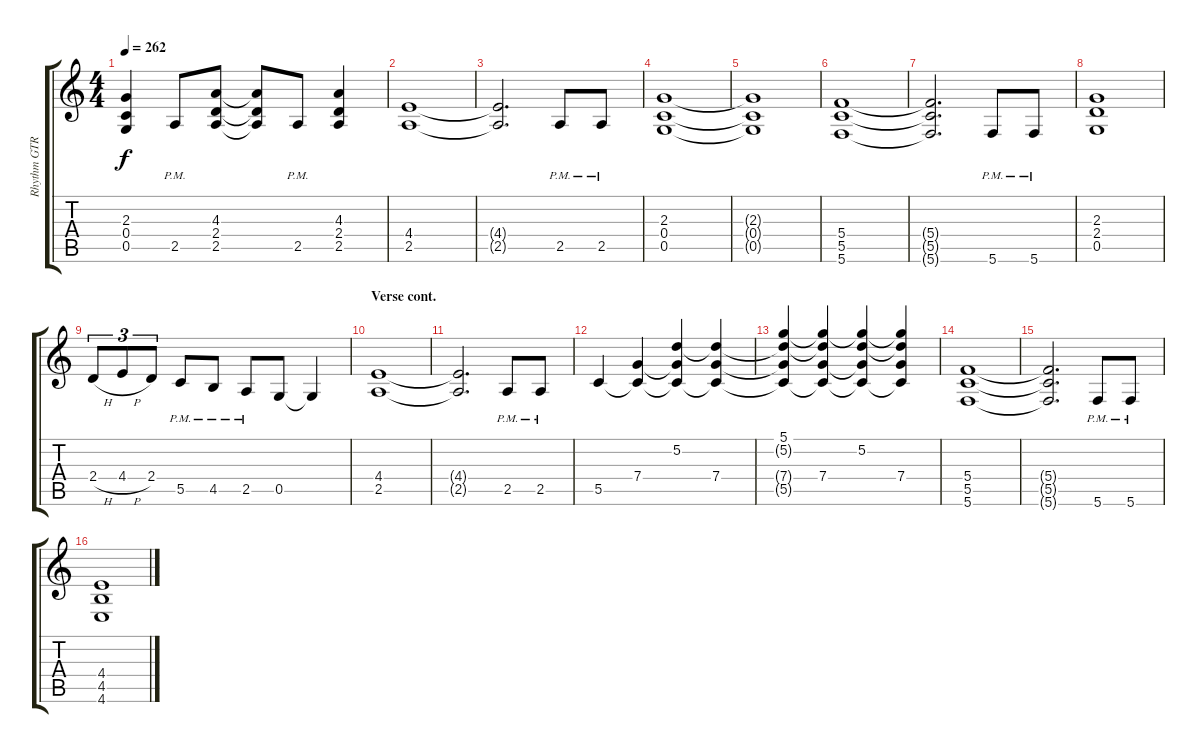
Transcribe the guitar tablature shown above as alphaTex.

\track ("Rhythm GTR 1" "Rhythm GTR") {instrument overdrivenguitar}
\staff {score tabs}
\tuning (D4 A3 F3 C3 G2 C2) {hide}
\ts (4 4)
\tempo 262
\clef g2
\ks aminor
(2.3 0.4 0.5).4{dy f} 2.5{pm}.8 (4.3 2.4 2.5).8 (4.3{t} 2.4{t} 2.5{t}).8 2.5{pm}.8 (4.3 2.4 2.5).4 |
(4.4 2.5).1 |
(4.4{t} 2.5{t}).2{d} 2.5{pm}.8 2.5{pm}.8 |
(2.3 0.4 0.5).1 |
(2.3{t} 0.4{t} 0.5{t}).1 |
(5.4 5.5 5.6).1 |
(5.4{t} 5.5{t} 5.6{t}).2{d} 5.6{pm}.8 5.6{pm}.8 |
(2.3 2.4 0.5).1 |
2.4{h}.8{tu (3 2)} 4.4{h}.8{tu (3 2)} 2.4.8{tu (3 2)} 5.5{pm}.8 4.5{pm}.8 2.5{pm}.8 0.5.8 0.5{t}.4 |
\section ("" "Verse cont.")
(4.4 2.5).1 |
(4.4{t} 2.5{t}).2{d} 2.5{pm}.8 2.5{pm}.8 |
5.5.4 (7.4 5.5{t}).4 (5.2 7.4{t} 5.5{t}).4 (5.2{t} 7.4 5.5{t}).4 |
(5.1 5.2{t} 7.4{t} 5.5{t}).4 (5.1{t} 5.2{t} 7.4 5.5{t}).4 (5.1{t} 5.2 7.4{t} 5.5{t}).4 (5.1{t} 5.2{t} 7.4 5.5{t}).4 |
(5.4 5.5 5.6).1 |
(5.4{t} 5.5{t} 5.6{t}).2{d} 5.6{pm}.8 5.6{pm}.8 |
(4.4 4.5 4.6).1
